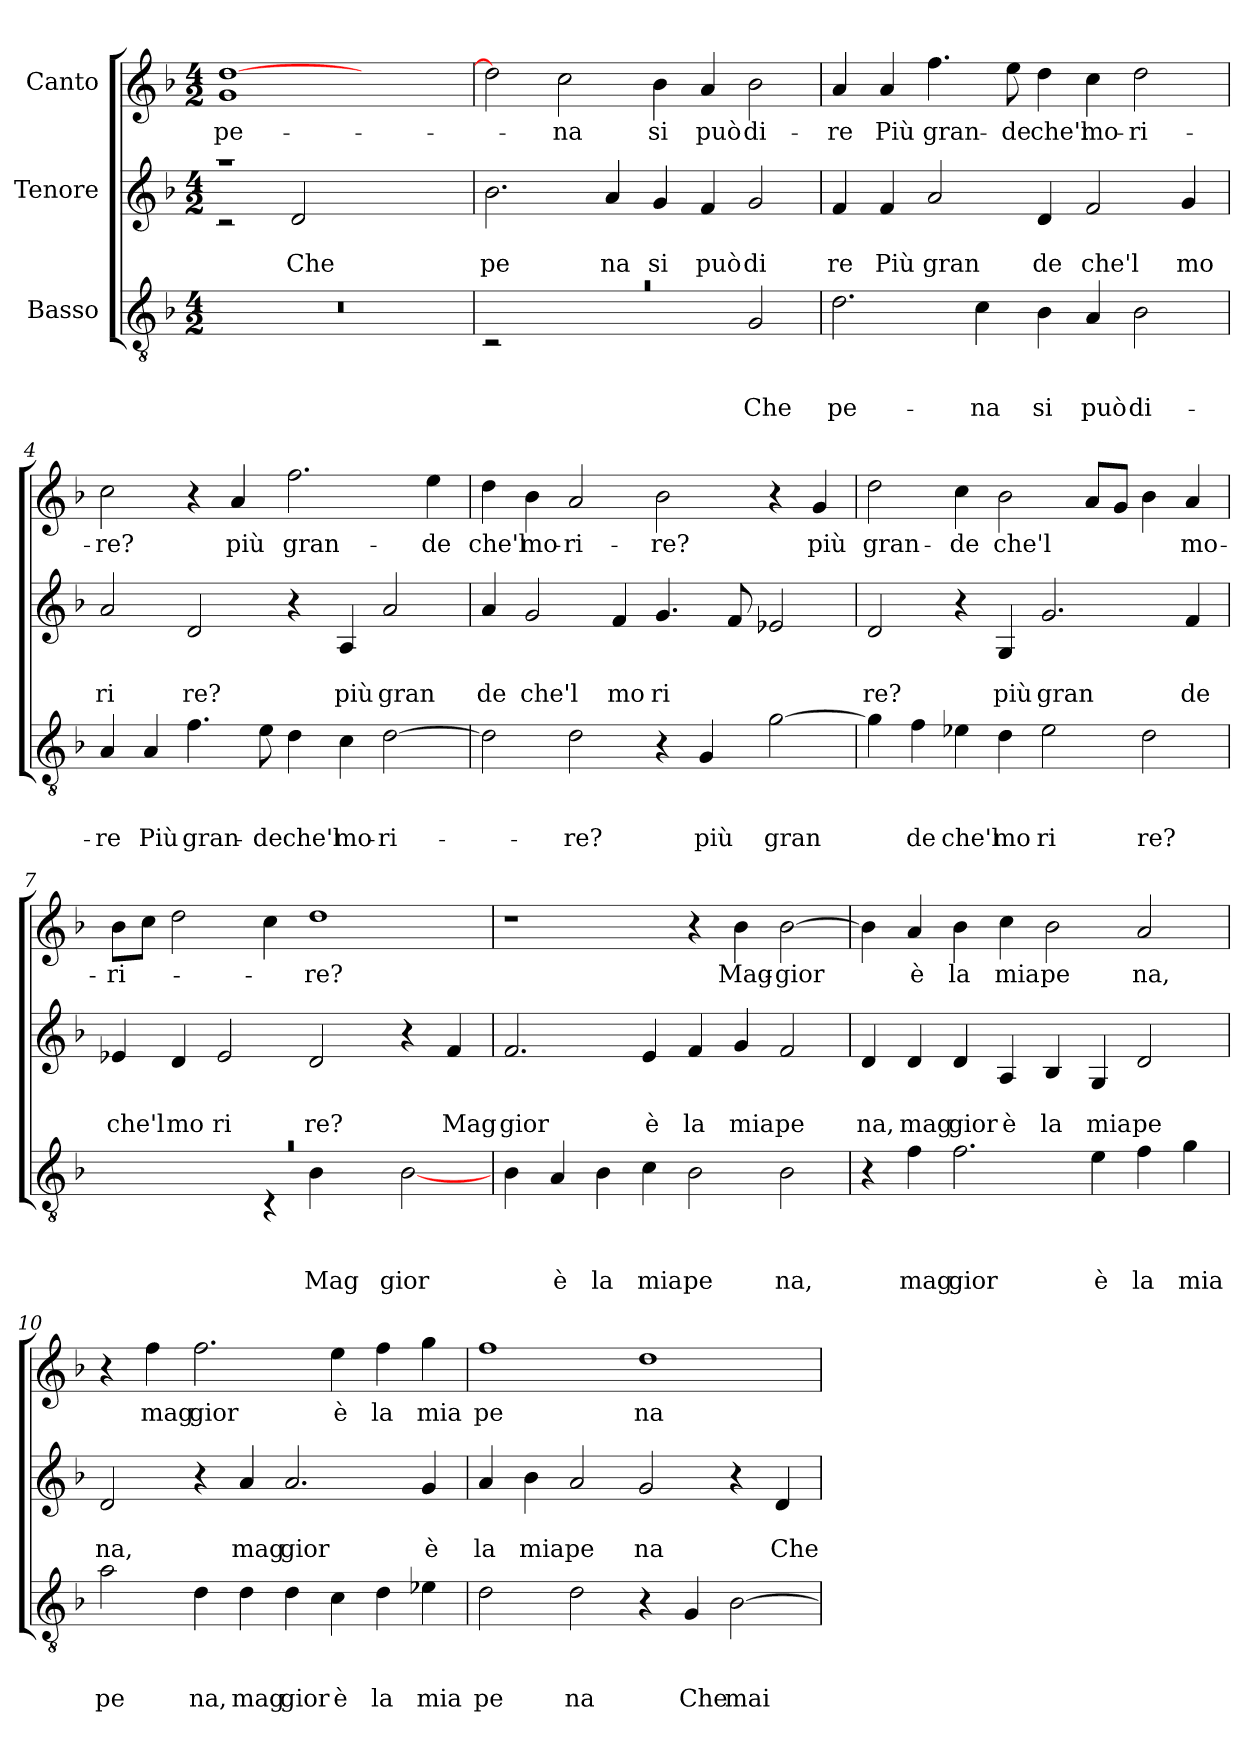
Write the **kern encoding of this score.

**kern	**text	**text	**text	**kern	**text	**text	**kern	**text
*part3	*part3	*part3	*part3	*part2	*part2	*part2	*part1	*part1
*staff3	*staff3	*staff3	*staff3	*staff2	*staff2	*staff2	*staff1	*staff1
*I"Basso	*	*	*	*I"Tenore	*	*	*I"Canto	*
*clefGv2	*	*	*	*clefG2	*	*	*clefG2	*
*k[b-]	*	*	*	*k[b-]	*	*	*k[b-]	*
*F:	*	*	*	*F:	*	*	*F:	*
*M4/2	*	*	*	*M4/2	*	*	*M4/2	*
=1	=1	=1	=1	=1	=1	=1	=1	=1
*	*	*	*	*^	*	*	*	*
!	!	!	!	!	!	!	!	!	!LO:LY:b
0r	.	.	.	1raa	2rc	.	.	1g [>1dd	pe-
!	!	!	!	!	!	!	!LO:LY:b	!	!
.	.	.	.	.	2d/	.	Che	.	.
.	.	.	.	1ryy	1ryy	.	.	1ryy	.
=2	=2	=2	=2	=2	=2	=2	=2	=2	=2
!LO:N:vis=1	!	!	!	!	!	!	!LO:LY:b	!	!
*^	*	*	*	*v	*v	*	*	*	*
0ra	2rC	.	.	.	2.b-\	.	pe	2dd\]	.
!	!	!	!	!	!	!	!	!	!LO:LY:b
.	1ryy	.	.	.	.	.	.	2cc\	-na
!	!	!	!	!	!	!	!LO:LY:b	!	!
.	.	.	.	.	4a/	.	na	.	.
!	!	!	!	!	!	!	!LO:LY:b	!	!LO:LY:b
.	.	.	.	.	4g/	.	si	4b-\	si
!	!	!	!	!	!	!	!LO:LY:b	!	!LO:LY:b
.	.	.	.	.	4f/	.	può	4a/	può
!	!	!	!	!LO:LY:b	!	!	!LO:LY:b	!	!LO:LY:b
.	2G/	.	.	Che	2g/	.	di	2b-\	di-
=3	=3	=3	=3	=3	=3	=3	=3	=3	=3
!	!	!	!	!LO:LY:b	!	!	!LO:LY:b	!	!LO:LY:b
*v	*v	*	*	*	*	*	*	*	*
2.d\	.	.	pe-	4f/	.	re	4a/	-re
!	!	!	!	!	!	!LO:LY:b	!	!LO:LY:b
.	.	.	.	4f/	.	Più	4a/	Più
!	!	!	!	!	!	!LO:LY:b	!	!LO:LY:b
.	.	.	.	2a/	.	gran	4.ff\	gran-
!	!	!	!LO:LY:b	!	!	!	!	!
4c\	.	.	-na	.	.	.	.	.
!	!	!	!	!	!	!	!	!LO:LY:b
.	.	.	.	.	.	.	8ee\	-de
!	!	!	!LO:LY:b	!	!	!LO:LY:b	!	!LO:LY:b
4B-\	.	.	si	4d/	.	de	4dd\	che'l
!	!	!	!LO:LY:b	!	!	!LO:LY:b	!	!LO:LY:b
4A/	.	.	può	2f/	.	che'l	4cc\	mo-
!	!	!	!LO:LY:b	!	!	!	!	!LO:LY:b
2B-\	.	.	di-	.	.	.	2dd\	-ri-
!	!	!	!	!	!	!LO:LY:b	!	!
.	.	.	.	4g/	.	mo	.	.
=4	=4	=4	=4	=4	=4	=4	=4	=4
!	!	!	!LO:LY:b	!	!	!LO:LY:b	!	!LO:LY:b
4A/	.	.	-re	2a/	.	ri	2cc\	-re?
!	!	!	!LO:LY:b	!	!	!	!	!
4A/	.	.	Più	.	.	.	.	.
!	!	!	!LO:LY:b	!	!	!LO:LY:b	!	!
4.f\	.	.	gran-	2d/	.	re?	4r	.
!	!	!	!	!	!	!	!	!LO:LY:b
.	.	.	.	.	.	.	4a/	più
!	!	!	!LO:LY:b	!	!	!	!	!
8e\	.	.	-de	.	.	.	.	.
!	!	!	!LO:LY:b	!	!	!	!	!LO:LY:b
4d\	.	.	che'l	4r	.	.	2.ff\	gran-
!	!	!	!LO:LY:b	!	!	!LO:LY:b	!	!
4c\	.	.	mo-	4A/	.	più	.	.
!	!	!	!LO:LY:b	!	!	!LO:LY:b	!	!
[<2d\	.	.	-ri-	2a/	.	gran	.	.
!	!	!	!	!	!	!	!	!LO:LY:b
.	.	.	.	.	.	.	4ee\	-de
!!LO:LB:g=z
=5	=5	=5	=5	=5	=5	=5	=5	=5
!	!	!	!	!	!	!LO:LY:b	!	!LO:LY:b
2d\]	.	.	.	4a/	.	de	4dd\	che'l
!	!	!	!	!	!	!LO:LY:b	!	!LO:LY:b
.	.	.	.	2g/	.	che'l	4b-\	mo-
!	!	!	!LO:LY:b	!	!	!	!	!LO:LY:b
2d\	.	.	-re?	.	.	.	2a/	-ri-
!	!	!	!	!	!	!LO:LY:b	!	!
.	.	.	.	4f/	.	mo	.	.
!	!	!	!	!	!	!LO:LY:b	!	!LO:LY:b
4r	.	.	.	4.g/	.	ri	2b-\	-re?
!	!	!	!LO:LY:b	!	!	!	!	!
4G/	.	.	più	.	.	.	.	.
.	.	.	.	8f/	.	.	.	.
!	!	!	!LO:LY:b	!	!	!	!	!
[>2g\	.	.	gran	2e-X/	.	.	4r	.
!	!	!	!	!	!	!	!	!LO:LY:b
.	.	.	.	.	.	.	4g/	più
=6	=6	=6	=6	=6	=6	=6	=6	=6
!	!	!	!	!	!	!LO:LY:b	!	!LO:LY:b
4g\]	.	.	.	2d/	.	re?	2dd\	gran-
!	!	!	!LO:LY:b	!	!	!	!	!
4f\	.	.	de	.	.	.	.	.
!	!	!	!LO:LY:b	!	!	!	!	!LO:LY:b
4e-X\	.	.	che'l	4r	.	.	4cc\	-de
!	!	!	!LO:LY:b	!	!	!LO:LY:b	!	!LO:LY:b
4d\	.	.	mo	4G/	.	più	2b-\	che'l
!	!	!	!LO:LY:b	!	!	!LO:LY:b	!	!
2e-\	.	.	ri	2.g/	.	gran	.	.
.	.	.	.	.	.	.	8a/L	.
.	.	.	.	.	.	.	8g/J	.
!	!	!	!LO:LY:b	!	!	!	!	!
2d\	.	.	re?	.	.	.	4b-\	.
!	!	!	!	!	!	!LO:LY:b	!	!LO:LY:b
.	.	.	.	4f/	.	de	4a/	mo-
=7	=7	=7	=7	=7	=7	=7	=7	=7
!LO:N:vis=1	!	!	!	!	!	!LO:LY:b	!	!LO:LY:b
*^	*	*	*	*	*	*	*	*
0ra	2.ryy	.	.	.	4e-X/	.	che'l	8b-\L	-ri-
.	.	.	.	.	.	.	.	8cc\J	.
!	!	!	!	!	!	!	!LO:LY:b	!	!
.	.	.	.	.	4d/	.	mo	2dd\	.
!	!	!	!	!	!	!	!LO:LY:b	!	!
.	.	.	.	.	2e-/	.	ri	.	.
.	4rC	.	.	.	.	.	.	4cc\	.
!	!	!	!	!LO:LY:b	!	!	!LO:LY:b	!	!LO:LY:b
.	4B-\	.	.	Mag	2d/	.	re?	1dd	-re?
.	4ryy	.	.	.	.	.	.	.	.
!	!	!	!	!LO:LY:b	!	!	!	!	!
.	[>2B-\	.	.	gior	4r	.	.	.	.
!	!	!	!	!	!	!	!LO:LY:b	!	!
.	.	.	.	.	4f/	.	Mag	.	.
*v	*v	*	*	*	*	*	*	*	*
=8	=8	=8	=8	=8	=8	=8	=8	=8
!	!	!	!	!	!	!LO:LY:b	!	!
4B-\	.	.	.	2.f/	.	gior	1r	.
!	!	!	!LO:LY:b	!	!	!	!	!
4A/	.	.	è	.	.	.	.	.
!	!	!	!LO:LY:b	!	!	!	!	!
4B-\	.	.	la	.	.	.	.	.
!	!	!	!LO:LY:b	!	!	!LO:LY:b	!	!
4c\	.	.	mia	4e/	.	è	.	.
!	!	!	!LO:LY:b	!	!	!LO:LY:b	!	!
2B-\	.	.	pe	4f/	.	la	4r	.
!	!	!	!	!	!	!LO:LY:b	!	!LO:LY:b
.	.	.	.	4g/	.	mia	4b-\	Mag-
!	!	!	!LO:LY:b	!	!	!LO:LY:b	!	!LO:LY:b
2B-\	.	.	na,	2f/	.	pe	[<2b-\	-gior
!!LO:LB:g=z
=9	=9	=9	=9	=9	=9	=9	=9	=9
!	!	!	!	!	!	!LO:LY:b	!	!
4r	.	.	.	4d/	.	na,	4b-\]	.
!	!	!	!LO:LY:b	!	!	!LO:LY:b	!	!LO:LY:b
4f\	.	.	mag	4d/	.	mag	4a/	è
!	!	!	!LO:LY:b	!	!	!LO:LY:b	!	!LO:LY:b
2.f\	.	.	gior	4d/	.	gior	4b-\	la
!	!	!	!	!	!	!LO:LY:b	!	!LO:LY:b
.	.	.	.	4A/	.	è	4cc\	mia
!	!	!	!	!	!	!LO:LY:b	!	!LO:LY:b
.	.	.	.	4B-/	.	la	2b-\	pe
!	!	!	!LO:LY:b	!	!	!LO:LY:b	!	!
4e\	.	.	è	4G/	.	mia	.	.
!	!	!	!LO:LY:b	!	!	!LO:LY:b	!	!LO:LY:b
4f\	.	.	la	2d/	.	pe	2a/	na,
!	!	!	!LO:LY:b	!	!	!	!	!
4g\	.	.	mia	.	.	.	.	.
=10	=10	=10	=10	=10	=10	=10	=10	=10
!	!	!	!LO:LY:b	!	!	!LO:LY:b	!	!
2a\	.	.	pe	2d/	.	na,	4r	.
!	!	!	!	!	!	!	!	!LO:LY:b
.	.	.	.	.	.	.	4ff\	mag
!	!	!	!LO:LY:b	!	!	!	!	!LO:LY:b
4d\	.	.	na,	4r	.	.	2.ff\	gior
!	!	!	!LO:LY:b	!	!	!LO:LY:b	!	!
4d\	.	.	mag	4a/	.	mag	.	.
!	!	!	!LO:LY:b	!	!	!LO:LY:b	!	!
4d\	.	.	gior	2.a/	.	gior	.	.
!	!	!	!LO:LY:b	!	!	!	!	!LO:LY:b
4c\	.	.	è	.	.	.	4ee\	è
!	!	!	!LO:LY:b	!	!	!	!	!LO:LY:b
4d\	.	.	la	.	.	.	4ff\	la
!	!	!	!LO:LY:b	!	!	!LO:LY:b	!	!LO:LY:b
4e-X\	.	.	mia	4g/	.	è	4gg\	mia
=11	=11	=11	=11	=11	=11	=11	=11	=11
!	!	!	!LO:LY:b	!	!	!LO:LY:b	!	!LO:LY:b
2d\	.	.	pe	4a/	.	la	1ff	pe
!	!	!	!	!	!	!LO:LY:b	!	!
.	.	.	.	4b-\	.	mia	.	.
!	!	!	!LO:LY:b	!	!	!LO:LY:b	!	!
2d\	.	.	na	2a/	.	pe	.	.
!	!	!	!	!	!	!LO:LY:b	!	!LO:LY:b
4r	.	.	.	2g/	.	na	1dd	na
!	!	!	!LO:LY:b	!	!	!	!	!
4G/	.	.	Che	.	.	.	.	.
!	!	!	!LO:LY:b	!	!	!	!	!
[>2B-\	.	.	mai	4r	.	.	.	.
!	!	!	!	!	!	!LO:LY:b	!	!
.	.	.	.	4d/	.	Che	.	.
=	=	=	=	=	=	=	=	=
*-	*-	*-	*-	*-	*-	*-	*-	*-
